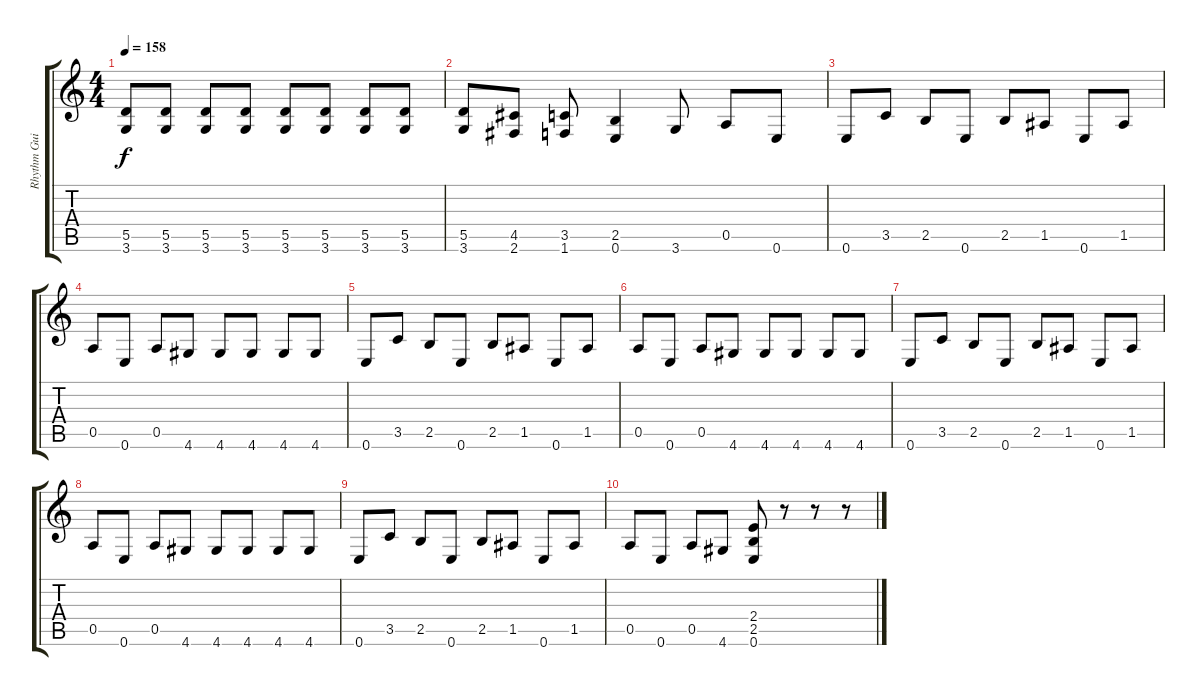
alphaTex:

\track ("Rhythm Guitar (Donita)" "Rhythm Gui") {instrument distortionguitar}
\staff {score tabs}
\tuning (E4 B3 G3 D3 A2 E2) {hide}
\ts (4 4)
\tempo 158
\clef g2
\ks c
(5.5 3.6).8{dy f} (5.5 3.6).8 (5.5 3.6).8 (5.5 3.6).8 (5.5 3.6).8 (5.5 3.6).8 (5.5 3.6).8 (5.5 3.6).8 |
(5.5 3.6).8 (4.5 2.6).8 (3.5 1.6).8 (2.5 0.6).4 3.6.8 0.5.8 0.6.8 |
0.6.8 3.5.8 2.5.8 0.6.8 2.5.8 1.5.8 0.6.8 1.5.8 |
0.5.8 0.6.8 0.5.8 4.6.8 4.6.8 4.6.8 4.6.8 4.6.8 |
0.6.8 3.5.8 2.5.8 0.6.8 2.5.8 1.5.8 0.6.8 1.5.8 |
0.5.8 0.6.8 0.5.8 4.6.8 4.6.8 4.6.8 4.6.8 4.6.8 |
0.6.8 3.5.8 2.5.8 0.6.8 2.5.8 1.5.8 0.6.8 1.5.8 |
0.5.8 0.6.8 0.5.8 4.6.8 4.6.8 4.6.8 4.6.8 4.6.8 |
0.6.8 3.5.8 2.5.8 0.6.8 2.5.8 1.5.8 0.6.8 1.5.8 |
0.5.8 0.6.8 0.5.8 4.6.8 (2.4 2.5 0.6).8 r.8 r.8 r.8
